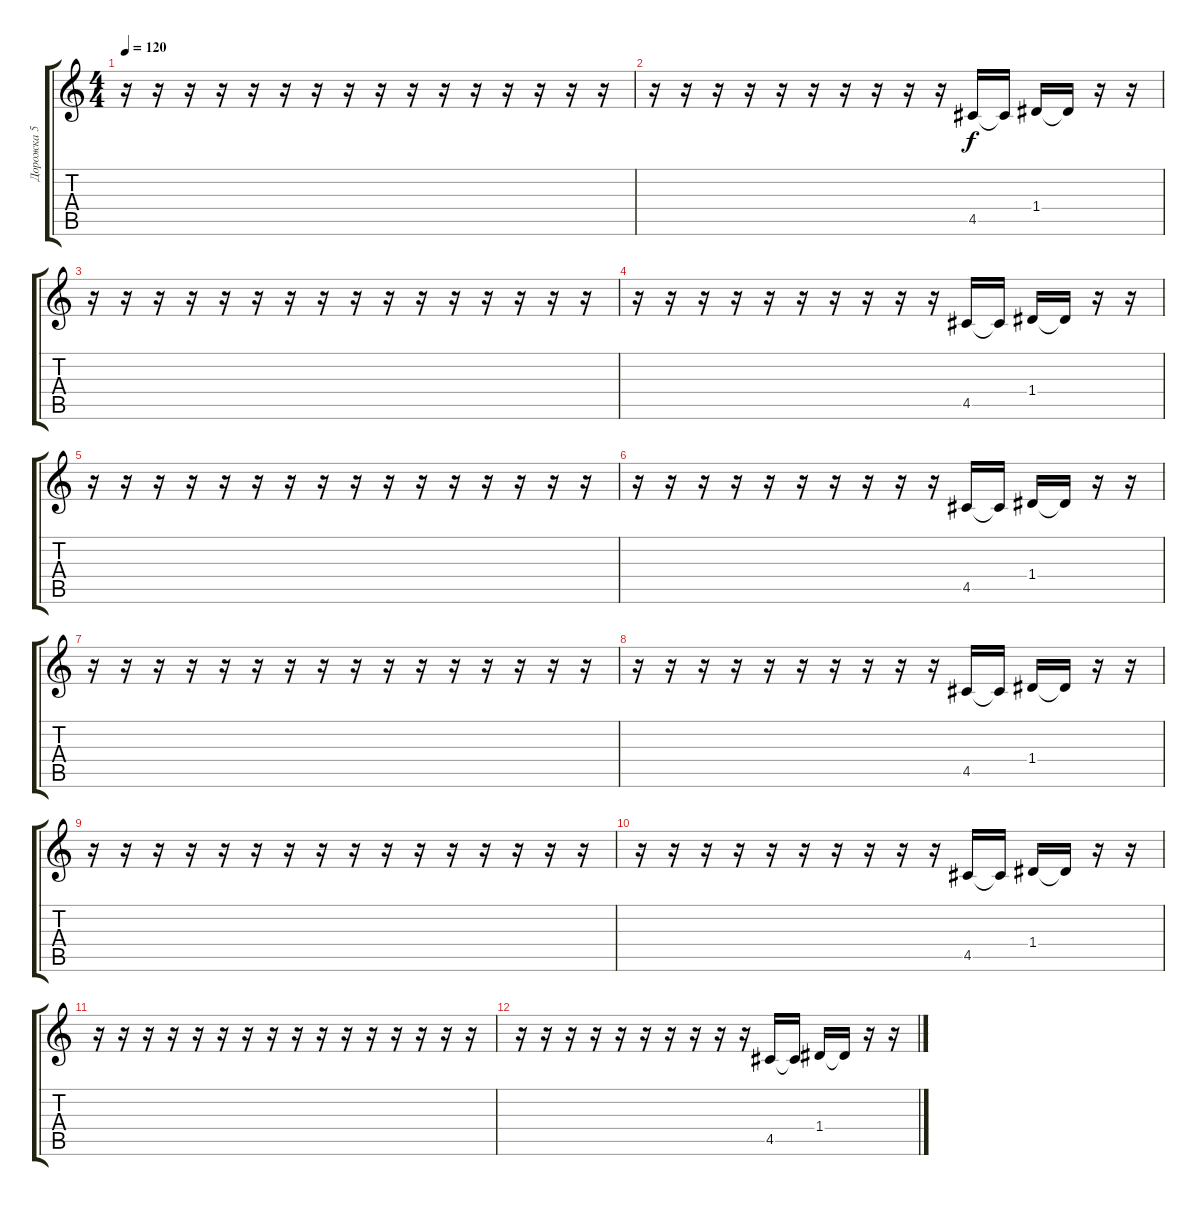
\track ("Дорожка 5" "Дорожка 5") {instrument electricguitarclean}
\staff {score tabs}
\tuning (E4 B3 G3 D3 A2 E2) {hide}
\ts (4 4)
\tempo 120
\clef g2
\ks c
r.16{dy f} r.16 r.16 r.16 r.16 r.16 r.16 r.16 r.16 r.16 r.16 r.16 r.16 r.16 r.16 r.16 |
r.16 r.16 r.16 r.16 r.16 r.16 r.16 r.16 r.16 r.16 4.5.16 4.5{t}.16 1.4.16 1.4{t}.16 r.16 r.16 |
r.16 r.16 r.16 r.16 r.16 r.16 r.16 r.16 r.16 r.16 r.16 r.16 r.16 r.16 r.16 r.16 |
r.16 r.16 r.16 r.16 r.16 r.16 r.16 r.16 r.16 r.16 4.5.16 4.5{t}.16 1.4.16 1.4{t}.16 r.16 r.16 |
r.16 r.16 r.16 r.16 r.16 r.16 r.16 r.16 r.16 r.16 r.16 r.16 r.16 r.16 r.16 r.16 |
r.16 r.16 r.16 r.16 r.16 r.16 r.16 r.16 r.16 r.16 4.5.16 4.5{t}.16 1.4.16 1.4{t}.16 r.16 r.16 |
r.16 r.16 r.16 r.16 r.16 r.16 r.16 r.16 r.16 r.16 r.16 r.16 r.16 r.16 r.16 r.16 |
r.16 r.16 r.16 r.16 r.16 r.16 r.16 r.16 r.16 r.16 4.5.16 4.5{t}.16 1.4.16 1.4{t}.16 r.16 r.16 |
r.16 r.16 r.16 r.16 r.16 r.16 r.16 r.16 r.16 r.16 r.16 r.16 r.16 r.16 r.16 r.16 |
r.16 r.16 r.16 r.16 r.16 r.16 r.16 r.16 r.16 r.16 4.5.16 4.5{t}.16 1.4.16 1.4{t}.16 r.16 r.16 |
r.16 r.16 r.16 r.16 r.16 r.16 r.16 r.16 r.16 r.16 r.16 r.16 r.16 r.16 r.16 r.16 |
r.16 r.16 r.16 r.16 r.16 r.16 r.16 r.16 r.16 r.16 4.5.16 4.5{t}.16 1.4.16 1.4{t}.16 r.16 r.16
